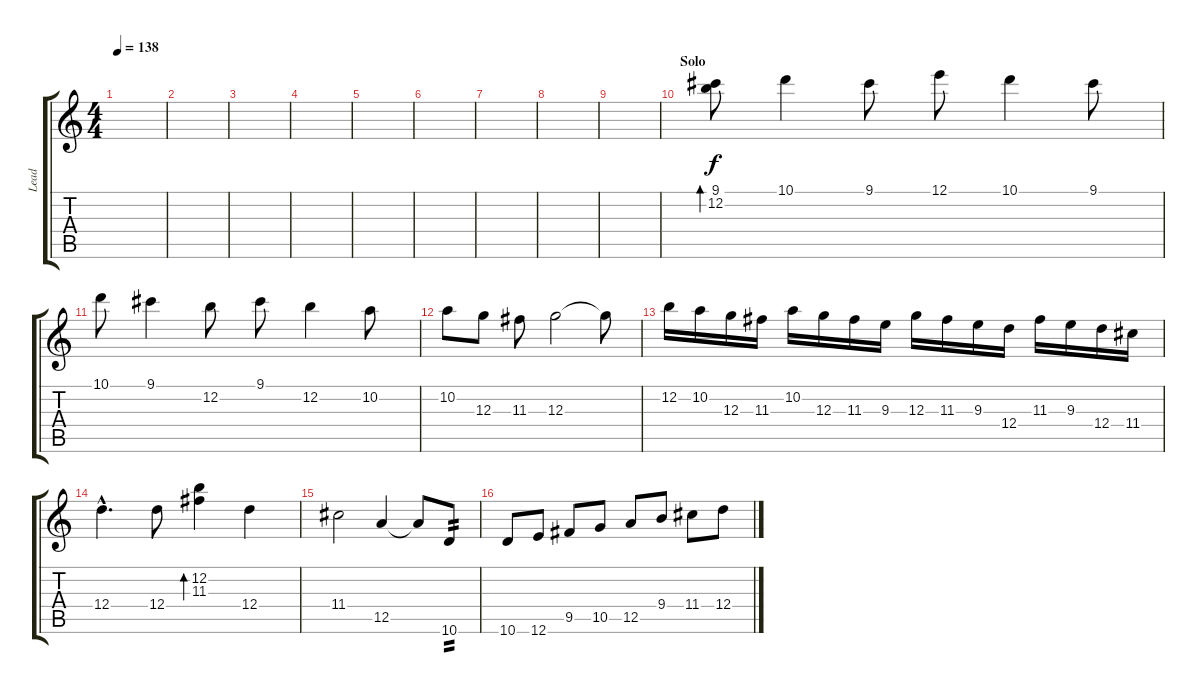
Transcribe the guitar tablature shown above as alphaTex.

\track ("Lead" "Lead") {instrument acousticguitarsteel}
\staff {score tabs}
\tuning (E4 B3 G3 D3 A2 E2) {hide}
\ts (4 4)
\tempo 138
\clef g2
\ks c
|
|
|
|
|
|
|
|
|
\section ("" "Solo")
(9.1 12.2).8{bd 480} 10.1.4 9.1.8 12.1.8 10.1.4 9.1.8 |
10.1.8 9.1.4 12.2.8 9.1.8 12.2.4 10.2.8 |
10.2.8 12.3.8 11.3.8 12.3.2 12.3{t}.8 |
12.2.16 10.2.16 12.3.16 11.3.16 10.2.16 12.3.16 11.3.16 9.3.16 12.3.16 11.3.16 9.3.16 12.4.16 11.3.16 9.3.16 12.4.16 11.4.16 |
12.4{hac}.4{d} 12.4.8 (12.2 11.3).4{bd 240} 12.4.4 |
11.4.2 12.5.4 12.5{t}.8 10.6.8{tp 2} |
10.6.8 12.6.8 9.5.8 10.5.8 12.5.8 9.4.8 11.4.8 12.4.8
